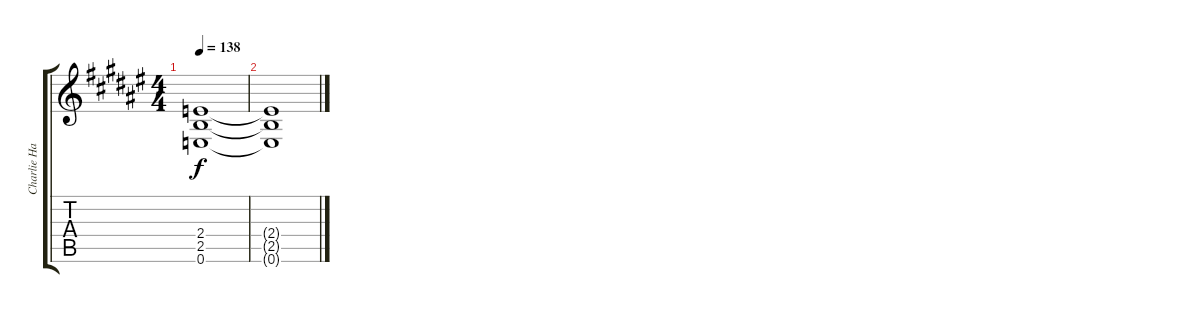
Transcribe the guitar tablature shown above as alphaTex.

\track ("Charlie Hargrett Guitar" "Charlie Ha") {instrument overdrivenguitar}
\staff {score tabs}
\tuning (E4 B3 G3 D3 A2 E2) {hide}
\ts (4 4)
\tempo 138
\clef g2
\ks f#
(2.4{t} 2.5{t} 0.6{t}).1{dy f} |
(2.4{t} 2.5{t} 0.6{t}).1
